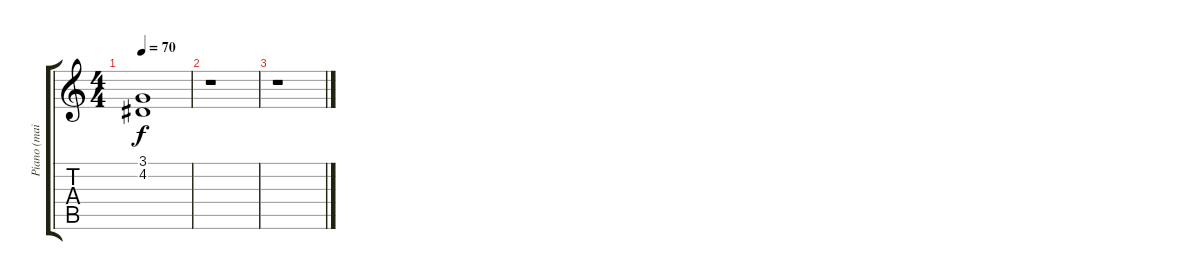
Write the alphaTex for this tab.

\track ("Piano (main droite)" "Piano (mai") {instrument acousticgrandpiano}
\staff {score tabs}
\tuning (E4 B3 G3 D3 A2 E2) {hide}
\ts (4 4)
\tempo 70
\clef g2
\ks c
(3.1 4.2).1{dy f} |
r.1 |
r.1
